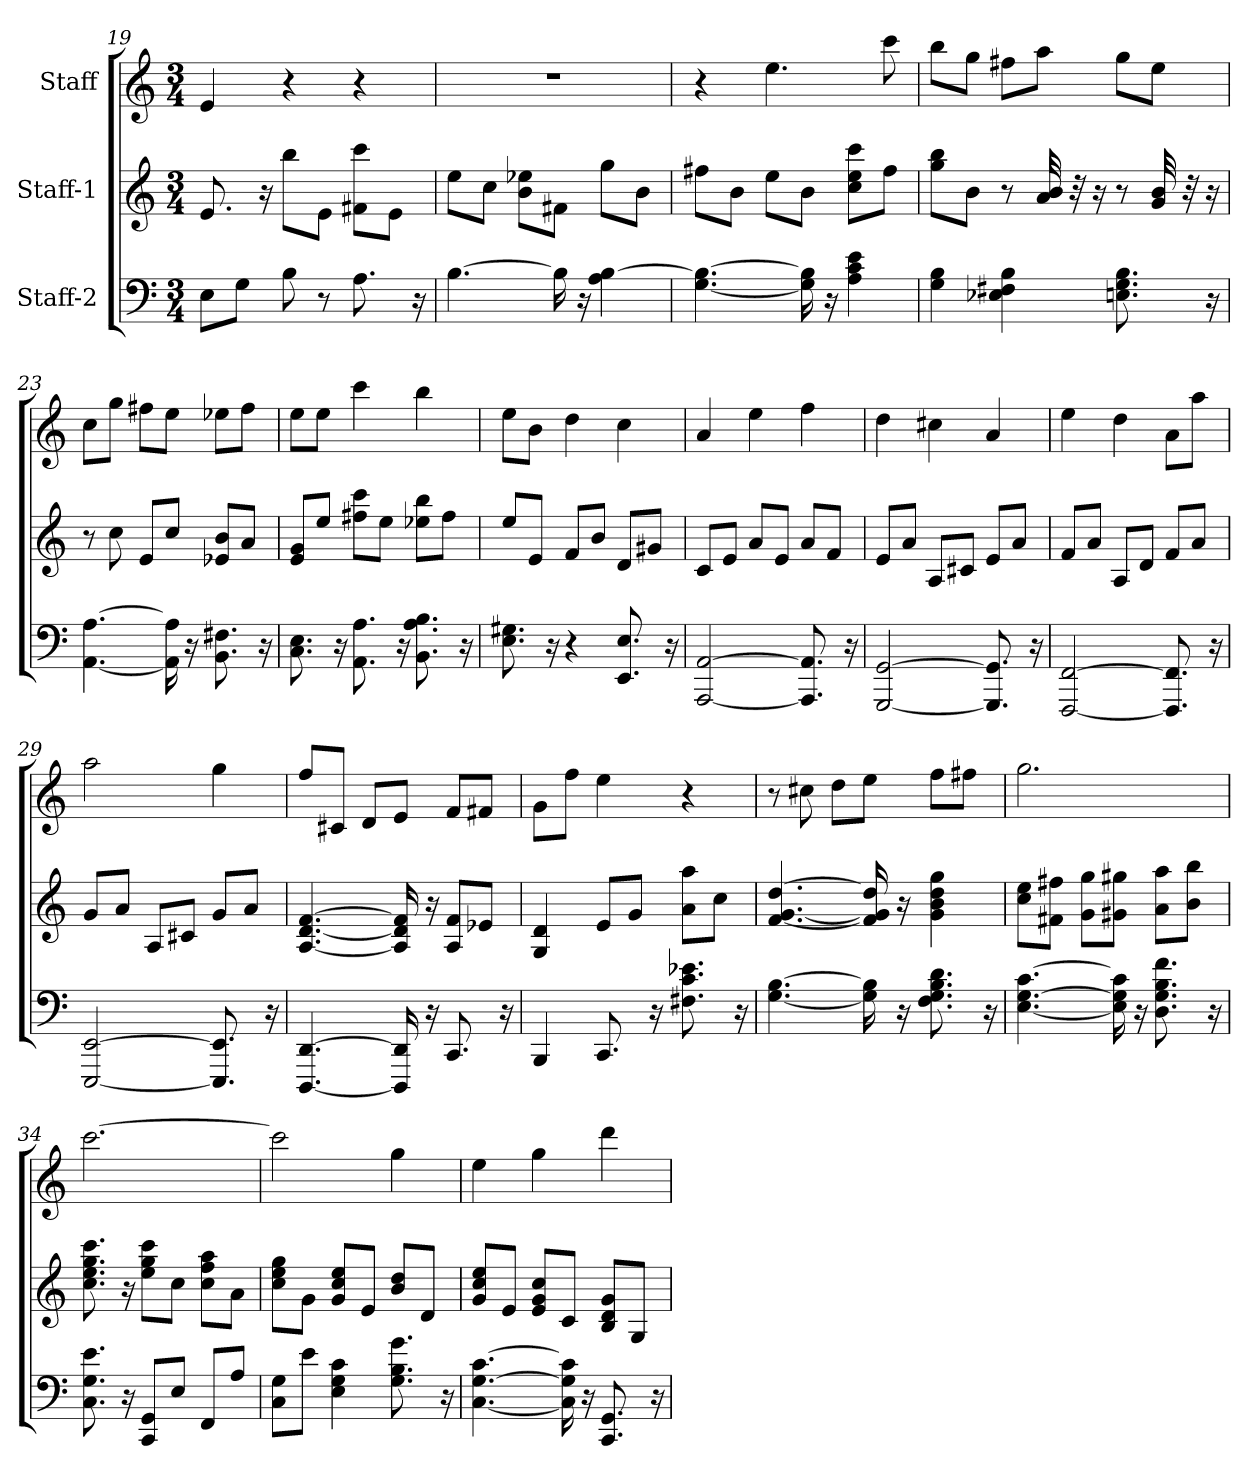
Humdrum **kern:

**kern	**kern	**kern
*part3	*part2	*part1
*staff3	*staff2	*staff1
*I"Staff-2	*I"Staff-1	*I"Staff
*clefF4	*clefG2	*clefG2
*k[]	*k[]	*k[]
*M3/4	*M3/4	*M3/4
=19	=19	=19
8E\L	8.e/	4e/
8G\J	.	.
.	16r	.
8B\	8bb\L	4r
8r	8e\J	.
8.A\	8f#X\ 8ccc\L	4r
.	8e\J	.
16r	.	.
=20	=20	=20
[4.B\	8ee\L	2.r
.	8cc\J	.
.	8b\ 8ee-X\L	.
16B\]	8f#X\J	.
16r	.	.
4A\ [4B\	8gg\L	.
.	8b\J	.
=21	=21	=21
[4.G\ 4.B\_	8ff#X\L	4r
.	8b\J	.
.	8ee\L	4.ee\
16G\] 16B\]	8b\J	.
16r	.	.
4A\ 4c\ 4e\	8cc\ 8ee\ 8ccc\L	.
.	8ff#\J	8ccc\
!!LO:PB:g=z
=22	=22	=22
4G\ 4B\	8gg\ 8bb\L	8bb\L
.	8b\J	8gg\J
4E-X\ 4F#X\ 4B\	8r	8ff#X\L
.	32a/ 32b/	8aa\J
.	32r	.
.	16r	.
8.En\ 8.G\ 8.B\	8r	8gg\L
.	32g/ 32b/	8ee\J
.	32r	.
16r	16r	.
=23	=23	=23
[4.AA\ [4.A\	8r	8cc\L
.	8cc\	8gg\J
.	8e/L	8ff#X\L
16AA\] 16A\]	8cc/J	8ee\J
16r	.	.
8.BB\ 8.F#X\	8e-X/ 8b/L	8ee-X\L
.	8a/J	8ff#\J
16r	.	.
=24	=24	=24
8.C\ 8.E\	8e/ 8g/L	8ee\L
.	8ee/J	8ee\J
16r	.	.
8.AA\ 8.A\	8ff#X\ 8ccc\L	4ccc\
.	8ee\J	.
16r	.	.
8.BB\ 8.A\ 8.B\	8ee-X\ 8bb\L	4bb\
.	8ff#\J	.
16r	.	.
=25	=25	=25
8.E\ 8.G#X\	8ee/L	8ee\L
.	8e/J	8b\J
16r	.	.
4r	8f/L	4dd\
.	8b/J	.
8.EE/ 8.E/	8d/L	4cc\
.	8g#X/J	.
16r	.	.
=26	=26	=26
[2AAA/ [2AA/	8c/L	4a/
.	8e/J	.
.	8a/L	4ee\
.	8e/J	.
8.AAA/] 8.AA/]	8a/L	4ff\
.	8f/J	.
16r	.	.
!!LO:LB:g=z
=27	=27	=27
[2GGG/ [2GG/	8e/L	4dd\
.	8a/J	.
.	8A/L	4cc#X\
.	8c#X/J	.
8.GGG/] 8.GG/]	8e/L	4a/
.	8a/J	.
16r	.	.
=28	=28	=28
[2FFF/ [2FF/	8f/L	4ee\
.	8a/J	.
.	8A/L	4dd\
.	8d/J	.
8.FFF/] 8.FF/]	8f/L	8a\L
.	8a/J	8aa\J
16r	.	.
=29	=29	=29
[2EEE/ [2EE/	8g/L	2aa\
.	8a/J	.
.	8A/L	.
.	8c#X/J	.
8.EEE/] 8.EE/]	8g/L	4gg\
.	8a/J	.
16r	.	.
=30	=30	=30
[4.DDD/ [4.DD/	[4.A/ [4.d/ [4.f/	8ff/L
.	.	8c#X/J
.	.	8d/L
16DDD/] 16DD/]	16A/] 16d/] 16f/]	8e/J
16r	16r	.
8.CC/	8A/ 8f/L	8f/L
.	8e-X/J	8f#X/J
16r	.	.
=31	=31	=31
4BBB/	4G/ 4d/	8g\L
.	.	8ff\J
8.CC/	8e/L	4ee\
.	8g/J	.
16r	.	.
8.F#X\ 8.c\ 8.e-X\	8a\ 8aa\L	4r
.	8cc\J	.
16r	.	.
!!LO:LB:g=z
=32	=32	=32
[4.G\ [4.B\	[4.f/ [4.g/ [4.dd/	8r
.	.	8cc#X\
.	.	8dd\L
16G\] 16B\]	16f/] 16g/] 16dd/]	8ee\J
16r	16r	.
8.F\ 8.G\ 8.B\ 8.d\	4g\ 4b\ 4dd\ 4gg\	8ff\L
.	.	8ff#X\J
16r	.	.
=33	=33	=33
[4.E\ [4.G\ [4.c\	8cc\ 8ee\L	2.gg\
.	8f#X\ 8ff#X\J	.
.	8g\ 8gg\L	.
16E\] 16G\] 16c\]	8g#X\ 8gg#X\J	.
16r	.	.
8.D\ 8.G\ 8.B\ 8.f\	8a\ 8aa\L	.
.	8b\ 8bb\J	.
16r	.	.
=34	=34	=34
8.C\ 8.G\ 8.e\	8.cc\ 8.ee\ 8.gg\ 8.ccc\	[2.ccc\
16r	16r	.
8CC/ 8GG/L	8ee\ 8gg\ 8ccc\L	.
8E/J	8cc\J	.
8FF/L	8cc\ 8ff\ 8aa\L	.
8A/J	8a\J	.
=35	=35	=35
8C\ 8G\L	8cc\ 8ee\ 8gg\L	2ccc\]
8e\J	8g\J	.
4E\ 4G\ 4c\	8g/ 8cc/ 8ee/L	.
.	8e/J	.
8.G\ 8.B\ 8.g\	8b/ 8dd/L	4gg\
.	8d/J	.
16r	.	.
=36	=36	=36
[4.C\ [4.G\ [4.c\	8g/ 8cc/ 8ee/L	4ee\
.	8e/J	.
.	8e/ 8g/ 8cc/L	4gg\
16C\] 16G\] 16c\]	8c/J	.
16r	.	.
8.CC/ 8.GG/	8B/ 8d/ 8g/L	4ddd\
.	8G/J	.
16r	.	.
=	=	=
*-	*-	*-
